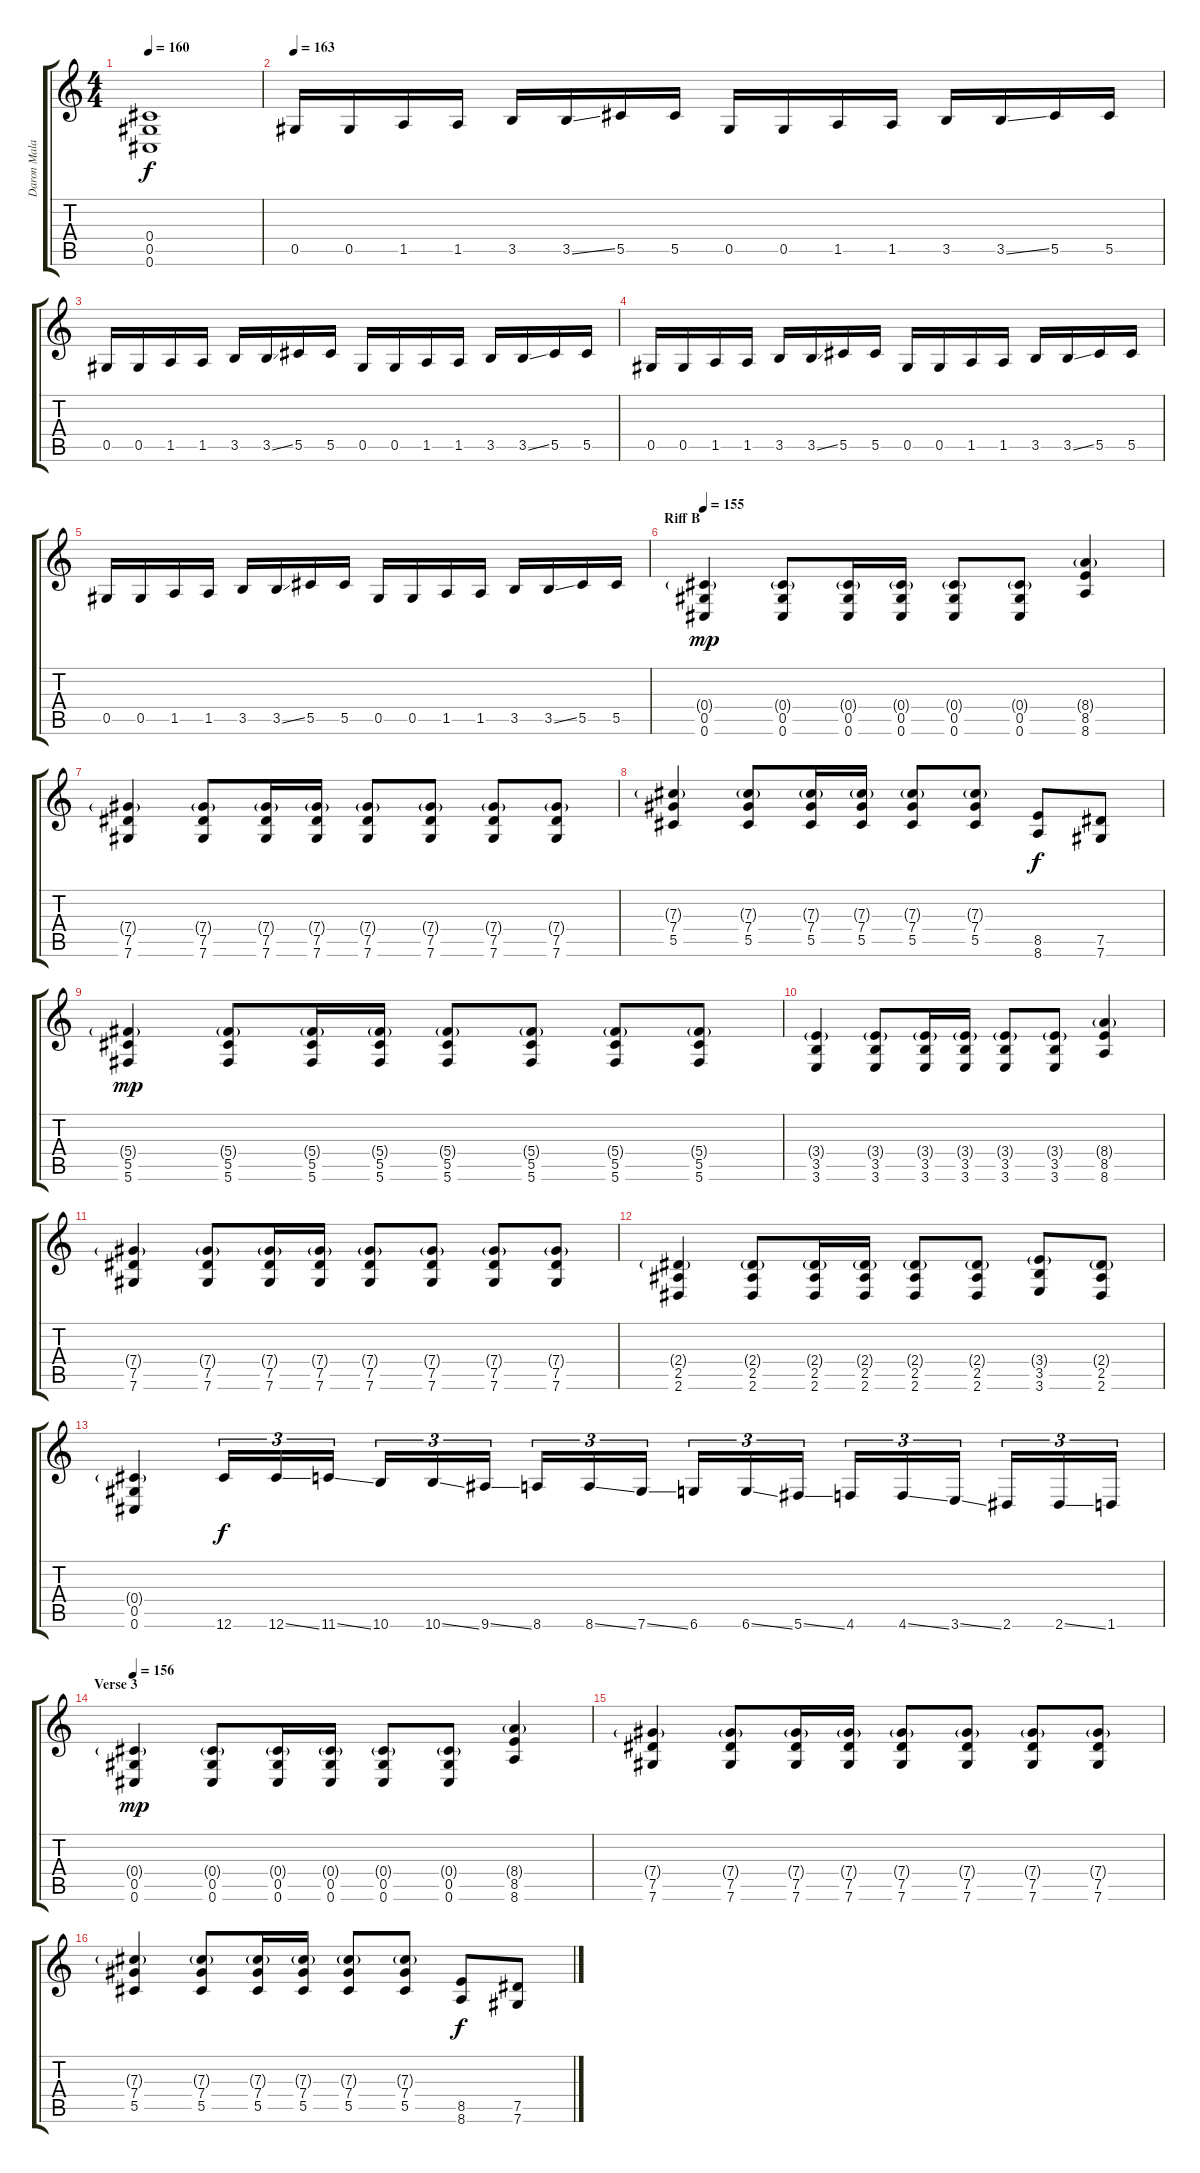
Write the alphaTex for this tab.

\track ("Daron Malakian" "Daron Mala") {instrument electricguitarclean}
\staff {score tabs}
\tuning (Eb4 Bb3 Gb3 Db3 Ab2 Db2) {hide}
\ts (4 4)
\tempo 160
\clef g2
\ks c
(0.4{t} 0.5{t} 0.6{t}).1{dy f} |
\tempo 163
0.5.16{volume 15} 0.5.16 1.5.16 1.5.16 3.5.16 3.5{ss}.16 5.5.16 5.5.16 0.5.16 0.5.16 1.5.16 1.5.16 3.5.16 3.5{ss}.16 5.5.16 5.5.16 |
0.5.16 0.5.16 1.5.16 1.5.16 3.5.16 3.5{ss}.16 5.5.16 5.5.16 0.5.16 0.5.16 1.5.16 1.5.16 3.5.16 3.5{ss}.16 5.5.16 5.5.16 |
0.5.16 0.5.16 1.5.16 1.5.16 3.5.16 3.5{ss}.16 5.5.16 5.5.16 0.5.16 0.5.16 1.5.16 1.5.16 3.5.16 3.5{ss}.16 5.5.16 5.5.16 |
0.5.16 0.5.16 1.5.16 1.5.16 3.5.16 3.5{ss}.16 5.5.16 5.5.16 0.5.16 0.5.16 1.5.16 1.5.16 3.5.16 3.5{ss}.16 5.5.16 5.5.16 |
\section ("" "Riff B")
\tempo 155
(0.4{g} 0.5 0.6).4{dy mp volume 14} (0.4{g} 0.5 0.6).8 (0.4{g} 0.5 0.6).16 (0.4{g} 0.5 0.6).16 (0.4{g} 0.5 0.6).8 (0.4{g} 0.5 0.6).8 (8.4{g} 8.5 8.6).4 |
(7.4{g} 7.5 7.6).4 (7.4{g} 7.5 7.6).8 (7.4{g} 7.5 7.6).16 (7.4{g} 7.5 7.6).16 (7.4{g} 7.5 7.6).8 (7.4{g} 7.5 7.6).8 (7.4{g} 7.5 7.6).8 (7.4{g} 7.5 7.6).8 |
(7.3{g} 7.4 5.5).4 (7.3{g} 7.4 5.5).8 (7.3{g} 7.4 5.5).16 (7.3{g} 7.4 5.5).16 (7.3{g} 7.4 5.5).8 (7.3{g} 7.4 5.5).8 (8.5 8.6).8{dy f} (7.5 7.6).8 |
(5.4{g} 5.5 5.6).4{dy mp} (5.4{g} 5.5 5.6).8 (5.4{g} 5.5 5.6).16 (5.4{g} 5.5 5.6).16 (5.4{g} 5.5 5.6).8 (5.4{g} 5.5 5.6).8 (5.4{g} 5.5 5.6).8 (5.4{g} 5.5 5.6).8 |
(3.4{g} 3.5 3.6).4 (3.4{g} 3.5 3.6).8 (3.4{g} 3.5 3.6).16 (3.4{g} 3.5 3.6).16 (3.4{g} 3.5 3.6).8 (3.4{g} 3.5 3.6).8 (8.4{g} 8.5 8.6).4 |
(7.4{g} 7.5 7.6).4 (7.4{g} 7.5 7.6).8 (7.4{g} 7.5 7.6).16 (7.4{g} 7.5 7.6).16 (7.4{g} 7.5 7.6).8 (7.4{g} 7.5 7.6).8 (7.4{g} 7.5 7.6).8 (7.4{g} 7.5 7.6).8 |
(2.4{g} 2.5 2.6).4 (2.4{g} 2.5 2.6).8 (2.4{g} 2.5 2.6).16 (2.4{g} 2.5 2.6).16 (2.4{g} 2.5 2.6).8 (2.4{g} 2.5 2.6).8 (3.4{g} 3.5 3.6).8 (2.4{g} 2.5 2.6).8 |
(0.4{g} 0.5 0.6).4 12.6.16{tu (3 2) dy f} 12.6{ss}.16{tu (3 2)} 11.6{ss}.16{tu (3 2)} 10.6.16{tu (3 2)} 10.6{ss}.16{tu (3 2)} 9.6{ss}.16{tu (3 2)} 8.6.16{tu (3 2)} 8.6{ss}.16{tu (3 2)} 7.6{ss}.16{tu (3 2)} 6.6.16{tu (3 2)} 6.6{ss}.16{tu (3 2)} 5.6{ss}.16{tu (3 2)} 4.6.16{tu (3 2)} 4.6{ss}.16{tu (3 2)} 3.6{ss}.16{tu (3 2)} 2.6.16{tu (3 2)} 2.6{ss}.16{tu (3 2)} 1.6.16{tu (3 2)} |
\section ("" "Verse 3")
\tempo 156
(0.4{g} 0.5 0.6).4{dy mp} (0.4{g} 0.5 0.6).8 (0.4{g} 0.5 0.6).16 (0.4{g} 0.5 0.6).16 (0.4{g} 0.5 0.6).8 (0.4{g} 0.5 0.6).8 (8.4{g} 8.5 8.6).4 |
(7.4{g} 7.5 7.6).4 (7.4{g} 7.5 7.6).8 (7.4{g} 7.5 7.6).16 (7.4{g} 7.5 7.6).16 (7.4{g} 7.5 7.6).8 (7.4{g} 7.5 7.6).8 (7.4{g} 7.5 7.6).8 (7.4{g} 7.5 7.6).8 |
(7.3{g} 7.4 5.5).4 (7.3{g} 7.4 5.5).8 (7.3{g} 7.4 5.5).16 (7.3{g} 7.4 5.5).16 (7.3{g} 7.4 5.5).8 (7.3{g} 7.4 5.5).8 (8.5 8.6).8{dy f} (7.5 7.6).8
